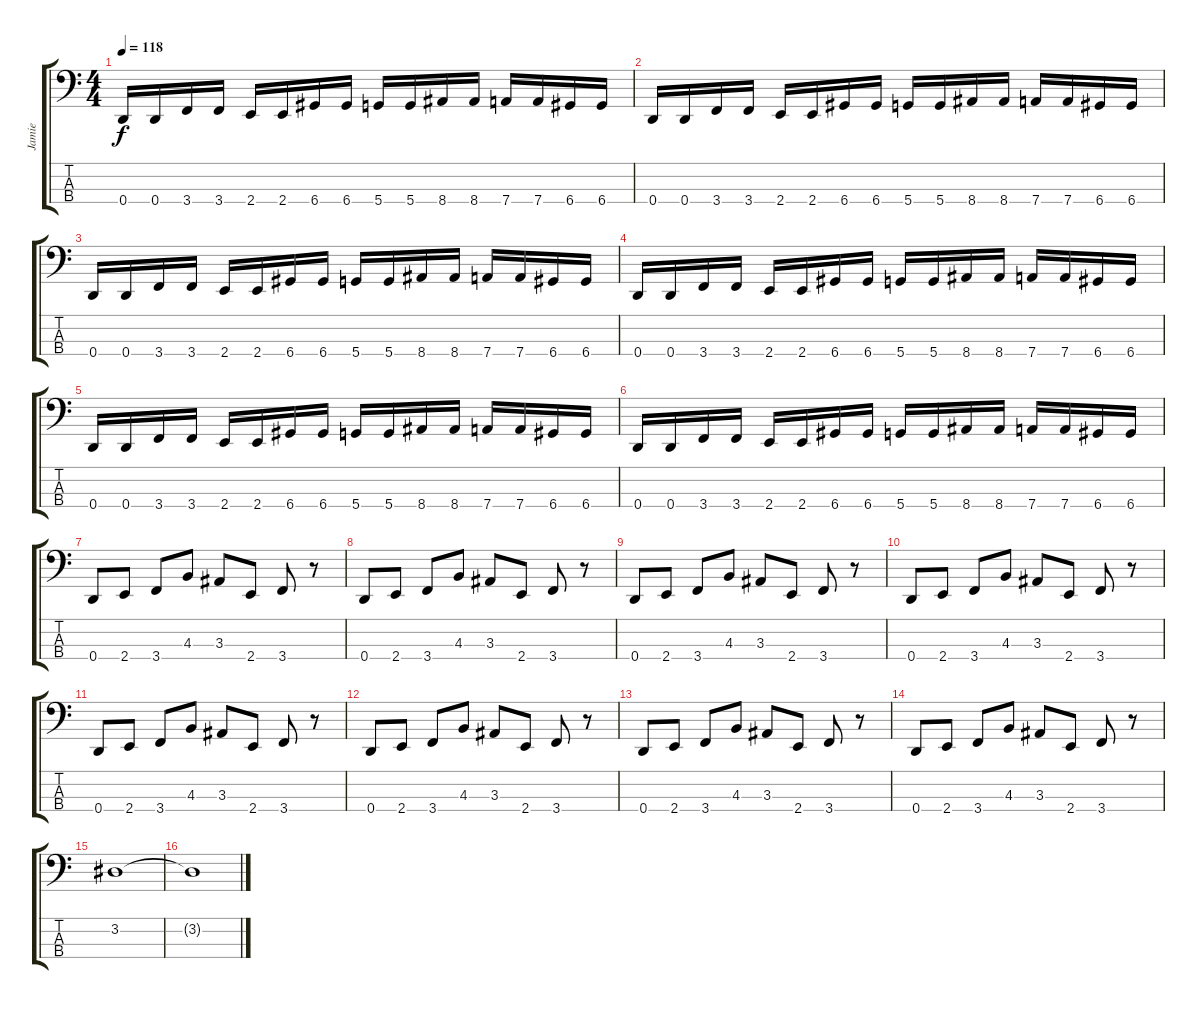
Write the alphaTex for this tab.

\track ("Jamie" "Jamie") {instrument electricbasspick}
\staff {score tabs}
\tuning (F2 C2 G1 D1) {hide}
\ts (4 4)
\tempo 118
\clef f4
\ks c
0.4.16{dy f} 0.4.16 3.4.16 3.4.16 2.4.16 2.4.16 6.4.16 6.4.16 5.4.16 5.4.16 8.4.16 8.4.16 7.4.16 7.4.16 6.4.16 6.4.16 |
0.4.16 0.4.16 3.4.16 3.4.16 2.4.16 2.4.16 6.4.16 6.4.16 5.4.16 5.4.16 8.4.16 8.4.16 7.4.16 7.4.16 6.4.16 6.4.16 |
0.4.16 0.4.16 3.4.16 3.4.16 2.4.16 2.4.16 6.4.16 6.4.16 5.4.16 5.4.16 8.4.16 8.4.16 7.4.16 7.4.16 6.4.16 6.4.16 |
0.4.16 0.4.16 3.4.16 3.4.16 2.4.16 2.4.16 6.4.16 6.4.16 5.4.16 5.4.16 8.4.16 8.4.16 7.4.16 7.4.16 6.4.16 6.4.16 |
0.4.16 0.4.16 3.4.16 3.4.16 2.4.16 2.4.16 6.4.16 6.4.16 5.4.16 5.4.16 8.4.16 8.4.16 7.4.16 7.4.16 6.4.16 6.4.16 |
0.4.16 0.4.16 3.4.16 3.4.16 2.4.16 2.4.16 6.4.16 6.4.16 5.4.16 5.4.16 8.4.16 8.4.16 7.4.16 7.4.16 6.4.16 6.4.16 |
0.4.8 2.4.8 3.4.8 4.3.8 3.3.8 2.4.8 3.4.8 r.8 |
0.4.8 2.4.8 3.4.8 4.3.8 3.3.8 2.4.8 3.4.8 r.8 |
0.4.8 2.4.8 3.4.8 4.3.8 3.3.8 2.4.8 3.4.8 r.8 |
0.4.8 2.4.8 3.4.8 4.3.8 3.3.8 2.4.8 3.4.8 r.8 |
0.4.8 2.4.8 3.4.8 4.3.8 3.3.8 2.4.8 3.4.8 r.8 |
0.4.8 2.4.8 3.4.8 4.3.8 3.3.8 2.4.8 3.4.8 r.8 |
0.4.8 2.4.8 3.4.8 4.3.8 3.3.8 2.4.8 3.4.8 r.8 |
0.4.8 2.4.8 3.4.8 4.3.8 3.3.8 2.4.8 3.4.8 r.8 |
3.2.1 |
3.2{t}.1
